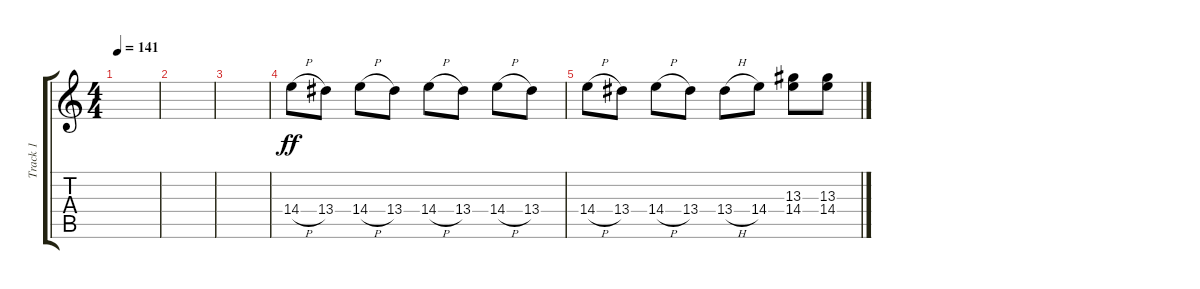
\track ("Track 1" "Track 1") {instrument overdrivenguitar}
\staff {score tabs}
\tuning (E4 B3 G3 D3 A2 E2) {hide}
\ts (4 4)
\tempo 141
\clef g2
\ks c
|
|
|
14.4{h}.8{dy ff volume 7} 13.4.8 14.4{h}.8 13.4.8 14.4{h}.8 13.4.8 14.4{h}.8 13.4.8 |
14.4{h}.8 13.4.8 14.4{h}.8 13.4.8 13.4{h}.8 14.4.8 (13.3 14.4).8 (13.3 14.4).8
